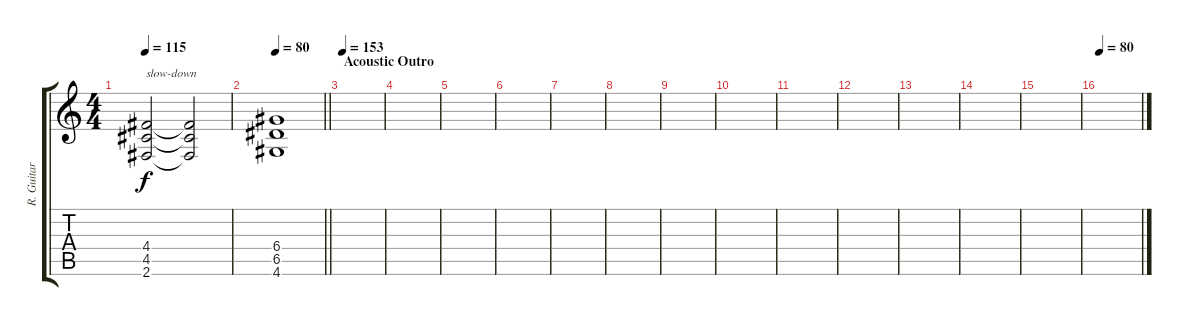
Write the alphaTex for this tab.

\track ("R. Guitar 1" "R. Guitar ") {instrument distortionguitar}
\staff {score tabs}
\tuning (E4 B3 G3 D3 A2 E2) {hide}
\ts (4 4)
\tempo 115
\clef g2
\ks c
(4.4 4.5 2.6).2{txt "slow-down" dy f} (4.4{t} 4.5{t} 2.6{t}).2 |
\tempo 80
\barLineRight lightlight
(6.4 6.5 4.6).1 |
\section ("" "Acoustic Outro")
\tempo 153
|
|
|
|
|
|
|
|
|
|
|
|
|
\tempo 80
